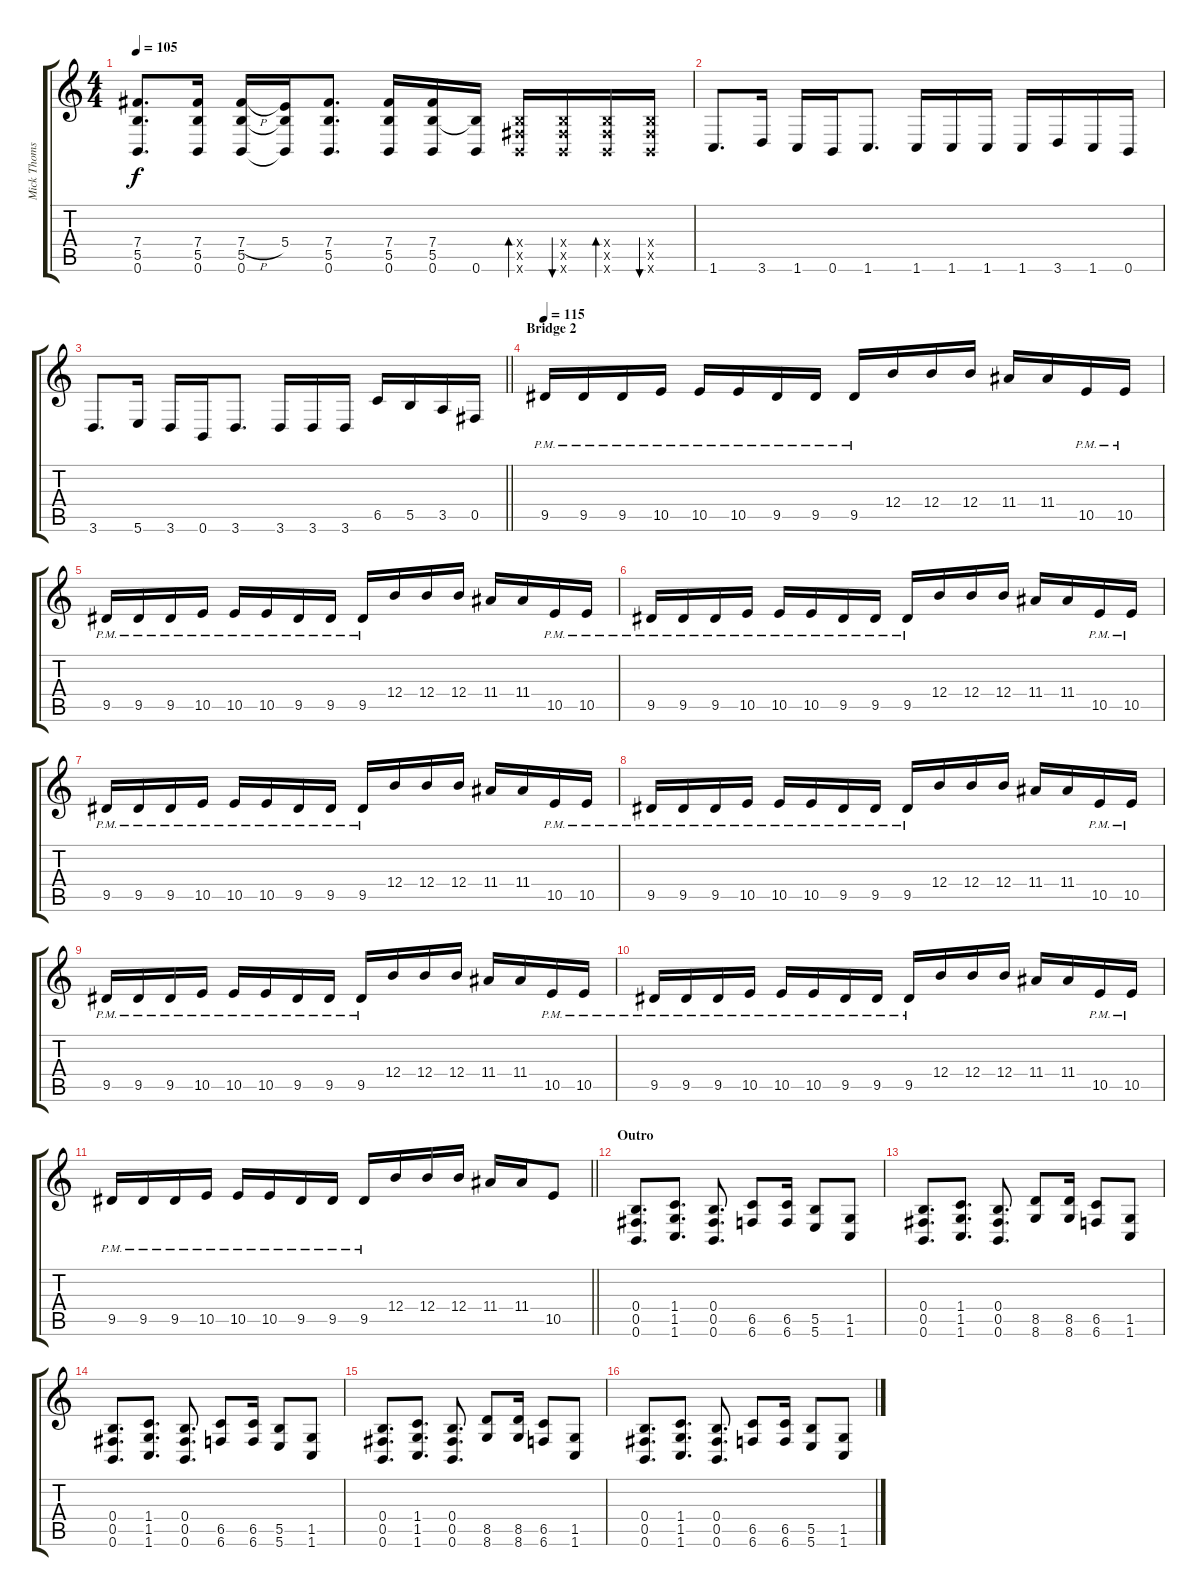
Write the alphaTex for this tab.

\track ("Mick Thomson (Guitar Lead)" "Mick Thoms") {instrument distortionguitar}
\staff {score tabs}
\tuning (Db4 Ab3 E3 B2 Gb2 B1) {hide}
\ts (4 4)
\tempo 105
\clef g2
\ks c
(7.4 5.5 0.6).8{d dy f} (7.4 5.5 0.6).16 (7.4{h} 5.5 0.6).16 (5.4 5.5{t} 0.6{t}).16 (7.4 5.5 0.6).8{d} (7.4 5.5 0.6).16 (7.4 5.5 0.6).16 (5.5{t} 0.6).16 (0.4{x} 0.5{x} 0.6{x}).16{bd 120} (0.4{x} 0.5{x} 0.6{x}).16{bu 120} (0.4{x} 0.5{x} 0.6{x}).16{bd 120} (0.4{x} 0.5{x} 0.6{x}).16{bu 120} |
1.6.8{d} 3.6.16 1.6.16 0.6.16 1.6.8{d} 1.6.16 1.6.16 1.6.16 1.6.16 3.6.16 1.6.16 0.6.16 |
\barLineRight lightlight
3.6.8{d} 5.6.16 3.6.16 0.6.16 3.6.8{d} 3.6.16 3.6.16 3.6.16 6.5.16 5.5.16 3.5.16 0.5.16 |
\section ("" "Bridge 2")
\tempo 115
9.5{pm}.16 9.5{pm}.16 9.5{pm}.16 10.5{pm}.16 10.5{pm}.16 10.5{pm}.16 9.5{pm}.16 9.5{pm}.16 9.5{pm}.16 12.4.16 12.4.16 12.4.16 11.4.16 11.4.16 10.5{pm}.16 10.5{pm}.16 |
9.5{pm}.16 9.5{pm}.16 9.5{pm}.16 10.5{pm}.16 10.5{pm}.16 10.5{pm}.16 9.5{pm}.16 9.5{pm}.16 9.5{pm}.16 12.4.16 12.4.16 12.4.16 11.4.16 11.4.16 10.5{pm}.16 10.5{pm}.16 |
9.5{pm}.16 9.5{pm}.16 9.5{pm}.16 10.5{pm}.16 10.5{pm}.16 10.5{pm}.16 9.5{pm}.16 9.5{pm}.16 9.5{pm}.16 12.4.16 12.4.16 12.4.16 11.4.16 11.4.16 10.5{pm}.16 10.5{pm}.16 |
9.5{pm}.16 9.5{pm}.16 9.5{pm}.16 10.5{pm}.16 10.5{pm}.16 10.5{pm}.16 9.5{pm}.16 9.5{pm}.16 9.5{pm}.16 12.4.16 12.4.16 12.4.16 11.4.16 11.4.16 10.5{pm}.16 10.5{pm}.16 |
9.5{pm}.16 9.5{pm}.16 9.5{pm}.16 10.5{pm}.16 10.5{pm}.16 10.5{pm}.16 9.5{pm}.16 9.5{pm}.16 9.5{pm}.16 12.4.16 12.4.16 12.4.16 11.4.16 11.4.16 10.5{pm}.16 10.5{pm}.16 |
9.5{pm}.16 9.5{pm}.16 9.5{pm}.16 10.5{pm}.16 10.5{pm}.16 10.5{pm}.16 9.5{pm}.16 9.5{pm}.16 9.5{pm}.16 12.4.16 12.4.16 12.4.16 11.4.16 11.4.16 10.5{pm}.16 10.5{pm}.16 |
9.5{pm}.16 9.5{pm}.16 9.5{pm}.16 10.5{pm}.16 10.5{pm}.16 10.5{pm}.16 9.5{pm}.16 9.5{pm}.16 9.5{pm}.16 12.4.16 12.4.16 12.4.16 11.4.16 11.4.16 10.5{pm}.16 10.5{pm}.16 |
\barLineRight lightlight
9.5{pm}.16 9.5{pm}.16 9.5{pm}.16 10.5{pm}.16 10.5{pm}.16 10.5{pm}.16 9.5{pm}.16 9.5{pm}.16 9.5{pm}.16 12.4.16 12.4.16 12.4.16 11.4.16 11.4.16 10.5.8 |
\section ("" "Outro")
(0.4 0.5 0.6).8{d} (1.4 1.5 1.6).8{d} (0.4 0.5 0.6).8{d} (6.5 6.6).8 (6.5 6.6).16 (5.5 5.6).8 (1.5 1.6).8 |
(0.4 0.5 0.6).8{d} (1.4 1.5 1.6).8{d} (0.4 0.5 0.6).8{d} (8.5 8.6).8 (8.5 8.6).16 (6.5 6.6).8 (1.5 1.6).8 |
(0.4 0.5 0.6).8{d} (1.4 1.5 1.6).8{d} (0.4 0.5 0.6).8{d} (6.5 6.6).8 (6.5 6.6).16 (5.5 5.6).8 (1.5 1.6).8 |
(0.4 0.5 0.6).8{d} (1.4 1.5 1.6).8{d} (0.4 0.5 0.6).8{d} (8.5 8.6).8 (8.5 8.6).16 (6.5 6.6).8 (1.5 1.6).8 |
(0.4 0.5 0.6).8{d} (1.4 1.5 1.6).8{d} (0.4 0.5 0.6).8{d} (6.5 6.6).8 (6.5 6.6).16 (5.5 5.6).8 (1.5 1.6).8
